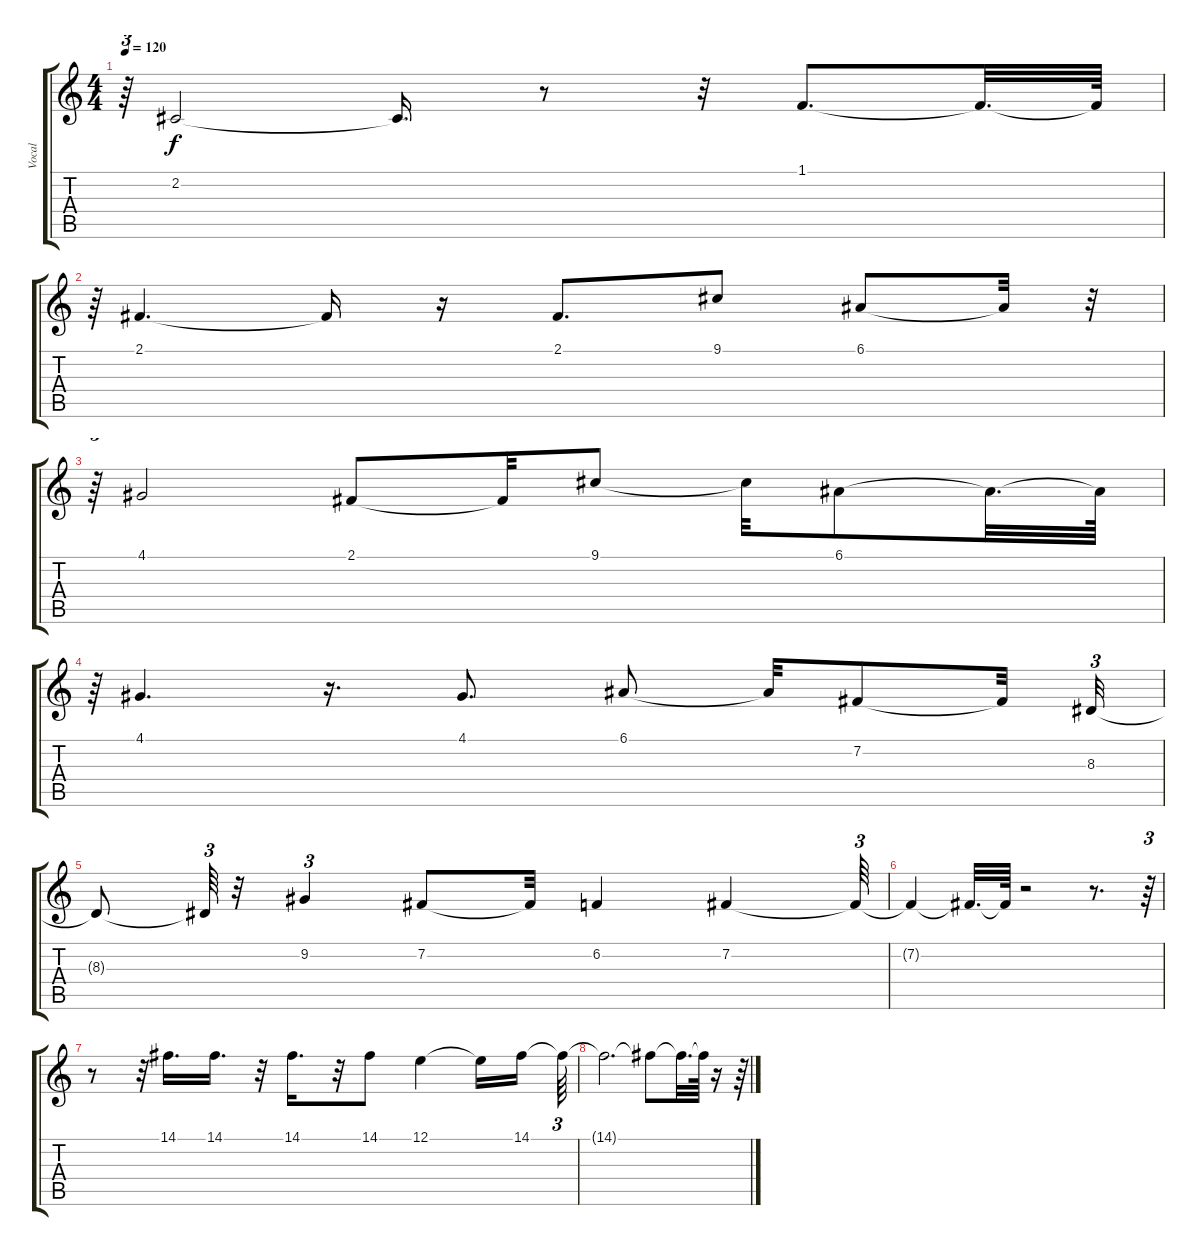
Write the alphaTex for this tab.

\track ("Vocal" "Vocal") {instrument oboe}
\staff {score tabs}
\tuning (E4 B3 G3 D3 A2 E2) {hide}
\ts (4 4)
\tempo 120
\clef g2
\ks c
r.64{tu (3 2) dy f} 2.2.2 2.2{t}.16{d} r.8 r.32 1.1.8{d} 1.1{t}.32{d} 1.1{t}.64 |
r.64{tu (3 2)} 2.1.4{d} 2.1{t}.16 r.16 2.1.8{d} 9.1.8 6.1.8 6.1{t}.32 r.32{tu (3 2)} |
r.64{tu (3 2)} 4.1.2 2.1.8 2.1{t}.32 9.1.8 9.1{t}.32 6.1.8 6.1{t}.32{d} 6.1{t}.64 |
r.64{tu (3 2)} 4.1.4{d} r.16{d} 4.1.8{d} 6.1.8 6.1{t}.32 7.2.8 7.2{t}.32 8.3.32{tu (3 2)} |
8.3{t}.8 8.3{t}.64{tu (3 2)} r.32 9.2.4{tu (3 2)} 7.2.8 7.2{t}.32 6.2.4 7.2.4 7.2{t}.64{tu (3 2)} |
7.2{t}.4 7.2{t}.32{d} 7.2{t}.64 r.2 r.8{d} r.64{tu (3 2)} |
r.8 r.32{tu (3 2)} 14.1.16{d} 14.1.16{d} r.32 14.1.16{d} r.32 14.1.8 12.1.4 12.1{t}.16 14.1.16 14.1{t}.64{tu (3 2)} |
14.1{t}.2{d} 14.1{t}.8 14.1{t}.32{d} 14.1{t}.64 r.16 r.64{tu (3 2)}
